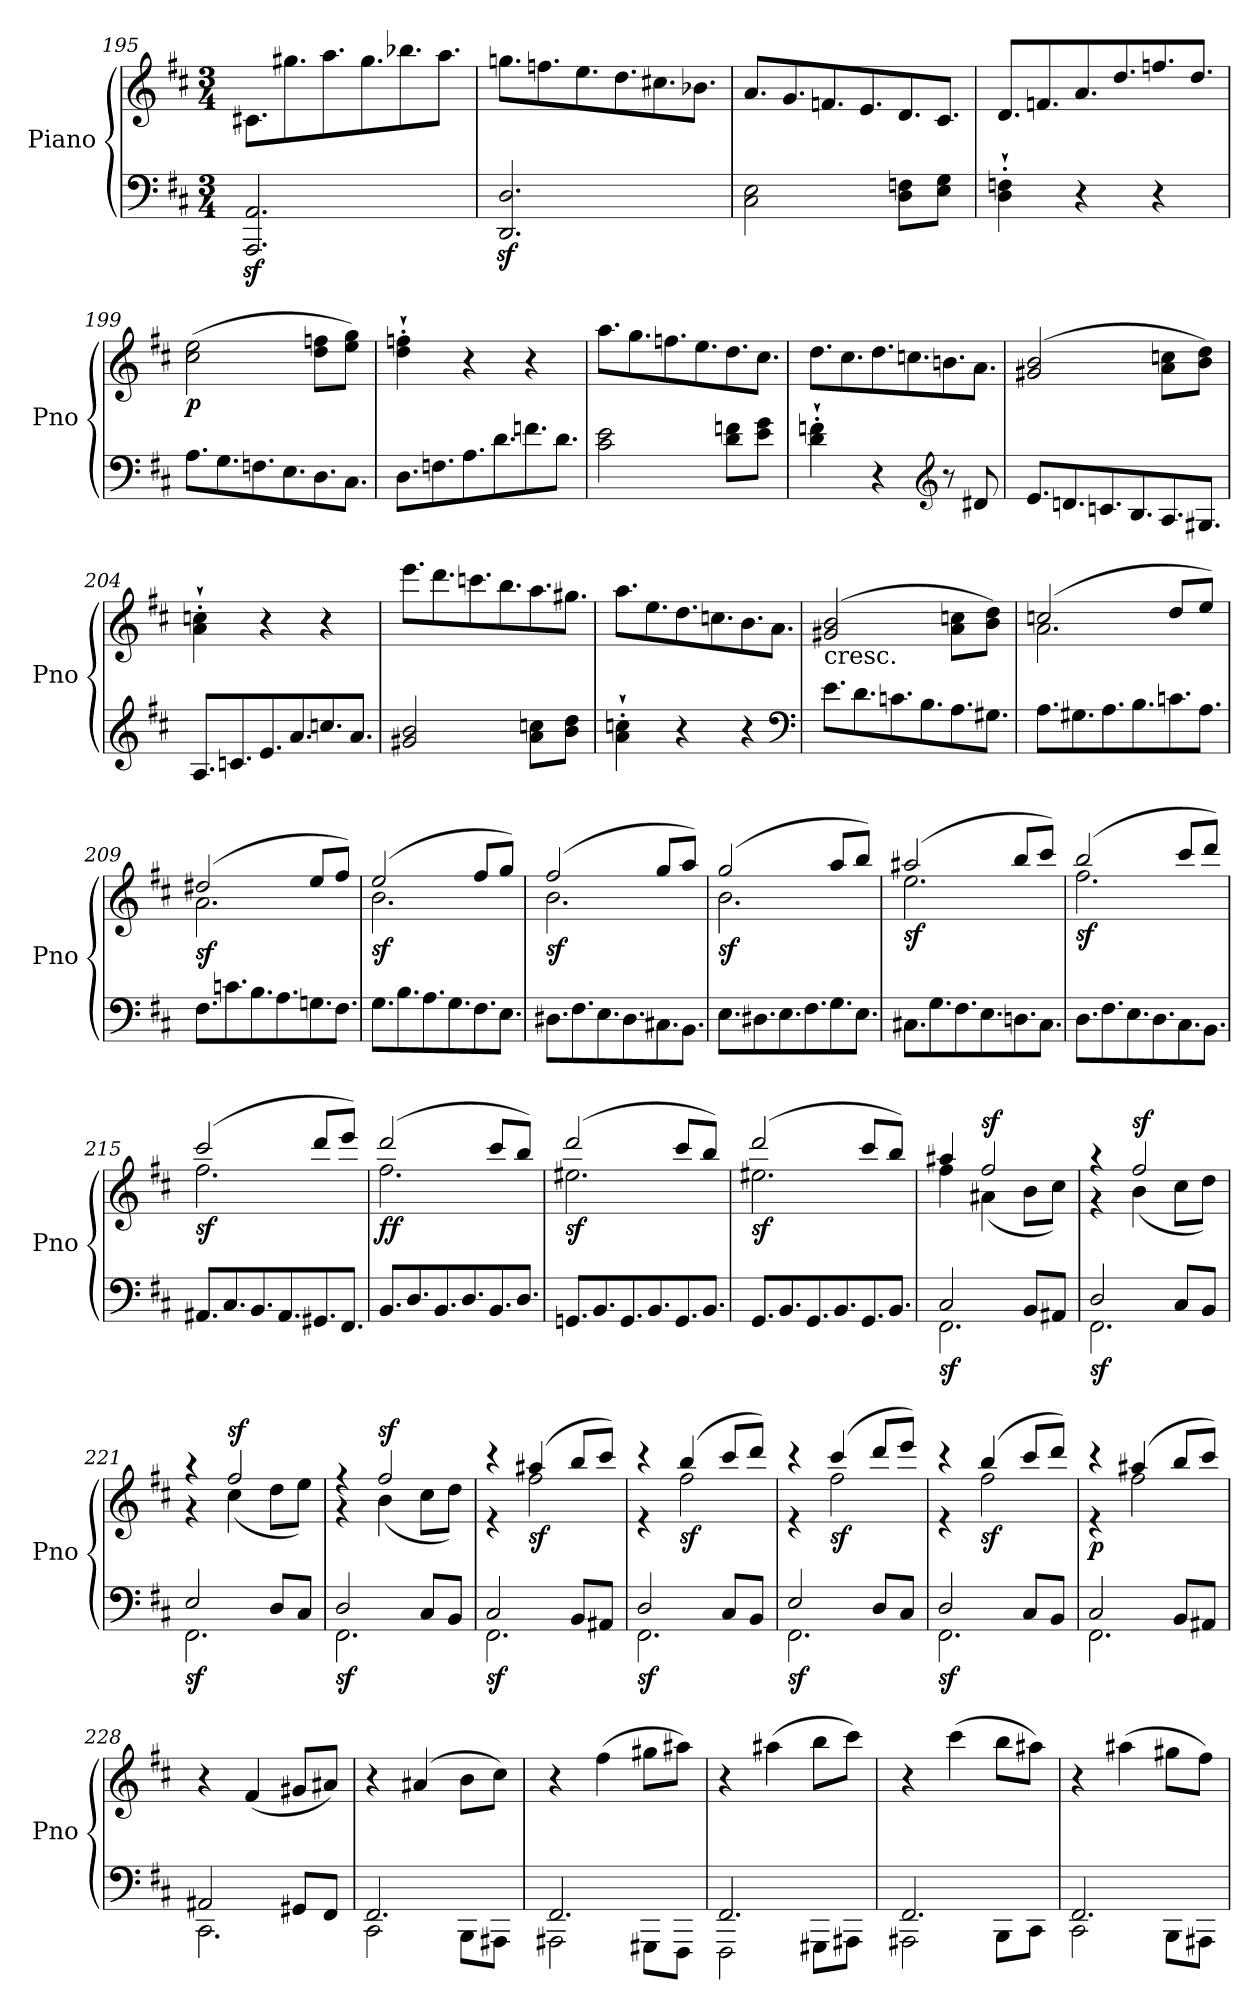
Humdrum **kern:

**kern	**kern	**dynam
*part1	*part1	*part1
*staff2	*staff1	*staff1/2
*I"Piano	*	*
*I'Pno	*	*
*clefF4	*clefG2	*
*k[f#c#]	*k[f#c#]	*
*D:	*D:	*
*M3/4	*M3/4	*
*	*Xtuplet	*
=195	=195	=195
2.AAA/z< 2.AA/z<	12.c#X\L	.
.	12.gg#X\	.
.	12.aa\	.
.	12.gg#\	.
.	12.bb-X\	.
.	12.aa\J	.
=196	=196	=196
2.DD/z< 2.D/z<	12.ggn\L	.
.	12.ffn\	.
.	12.ee\	.
.	12.dd\	.
.	12.cc#X\	.
.	12.b-X\J	.
!!LO:LB:g=z
=197	=197	=197
2C#\ 2E\	12.a/L	.
.	12.g/	.
.	12.fn/	.
.	12.e/	.
8D\ 8Fn\L	12.d/	.
8E\ 8G\J	12.c#/J	.
=198	=198	=198
4D\`' 4Fn\`'	12.d/L	.
.	12.fn/	.
4r	12.a/	.
.	12.dd/	.
4r	12.ffn/	.
.	12.dd/J	.
=199	=199	=199
*Xtuplet	*	*
!	!	!LO:DY:b
12.A\L	(2cc#\ 2ee\	p
12.G\	.	.
12.Fn\	.	.
12.E\	.	.
12.D\	8dd\ 8ffn\L	.
12.C#\J	8ee\ 8gg\J)	.
=200	=200	=200
12.D\L	4dd\`' 4ffn\`'	.
12.Fn\	.	.
12.A\	4r	.
12.d\	.	.
12.fn\	4r	.
12.d\J	.	.
=201	=201	=201
2c#\ 2e\	12.aa\L	.
.	12.gg\	.
.	12.ffn\	.
.	12.ee\	.
8d\ 8fn\L	12.dd\	.
8e\ 8g\J	12.cc#\J	.
=202	=202	=202
4d\`' 4fn\`'	12.dd\L	.
.	12.cc#\	.
4r	12.dd\	.
.	12.ccn\	.
*clefG2	*	*
8r	12.bn\	.
8d#X/	12.a\J	.
=203	=203	=203
12.e/L	(2g#X/ 2b/	.
12.dn/	.	.
12.cn/	.	.
12.B/	.	.
12.A/	8a\ 8ccn\L	.
12.G#X/J	8b\ 8dd\J)	.
!!LO:PB:g=z
=204	=204	=204
12.A/L	4a\`' 4ccn\`'	.
12.cn/	.	.
12.e/	4r	.
12.a/	.	.
12.ccn/	4r	.
12.a/J	.	.
=205	=205	=205
2g#X/ 2b/	12.eee\L	.
.	12.ddd\	.
.	12.cccn\	.
.	12.bb\	.
8a\ 8ccn\L	12.aa\	.
8b\ 8dd\J	12.gg#X\J	.
=206	=206	=206
4a\`' 4ccn\`'	12.aa\L	.
.	12.ee\	.
4r	12.dd\	.
.	12.ccn\	.
4r	12.b\	.
.	12.a\J	.
*clefF4	*	*
=207	=207	=207
!	!LO:TX:b:t=cresc.	!
12.e\L	(2g#X/ 2b/	.
12.d\	.	.
12.cn\	.	.
12.B\	.	.
12.A\	8a\ 8ccn\L	.
12.G#X\J	8b\ 8dd\J)	.
=208	=208	=208
*	*^	*
12.A\L	(2ccn/	2.a\	.
12.G#X\	.	.	.
12.A\	.	.	.
12.B\	.	.	.
12.cn\	8dd/L	.	.
12.A\J	8ee/J)	.	.
=209	=209	=209	=209
!	!	!	!LO:DY:b
12.F#\L	(2dd#X/	2.a\	sf
12.cn\	.	.	.
12.B\	.	.	.
12.A\	.	.	.
12.Gn\	8ee/L	.	.
12.F#\J	8ff#/J)	.	.
=210	=210	=210	=210
!	!	!	!LO:DY:b
12.G\L	(2ee/	2.b\	sf
12.B\	.	.	.
12.A\	.	.	.
12.G\	.	.	.
12.F#\	8ff#/L	.	.
12.E\J	8gg/J)	.	.
!!LO:LB:g=z	!!
=211	=211	=211	=211
!	!	!	!LO:DY:b
12.D#X\L	(2ff#/	2.b\	sf
12.F#\	.	.	.
12.E\	.	.	.
12.D#\	.	.	.
12.C#X\	8gg/L	.	.
12.BB\J	8aa/J)	.	.
=212	=212	=212	=212
!	!	!	!LO:DY:b
12.E\L	(2gg/	2.b\	sf
12.D#X\	.	.	.
12.E\	.	.	.
12.F#\	.	.	.
12.G\	8aa/L	.	.
12.E\J	8bb/J)	.	.
=213	=213	=213	=213
!	!	!	!LO:DY:b
12.C#X\L	(2aa#X/	2.ee\	sf
12.G\	.	.	.
12.F#\	.	.	.
12.E\	.	.	.
12.Dn\	8bb/L	.	.
12.C#\J	8ccc#/J)	.	.
=214	=214	=214	=214
!	!	!	!LO:DY:b
12.D\L	(2bb/	2.ff#\	sf
12.F#\	.	.	.
12.E\	.	.	.
12.D\	.	.	.
12.C#\	8ccc#/L	.	.
12.BB\J	8ddd/J)	.	.
=215	=215	=215	=215
!	!	!	!LO:DY:b
12.AA#X/L	(2ccc#/	2.ff#\	sf
12.C#/	.	.	.
12.BB/	.	.	.
12.AA#/	.	.	.
12.GG#X/	8ddd/L	.	.
12.FF#/J	8eee/J)	.	.
=216	=216	=216	=216
!	!	!	!LO:DY:b
12.BB/L	(2ddd/	2.ff#\	ff
12.D/	.	.	.
12.BB/	.	.	.
12.D/	.	.	.
12.BB/	8ccc#/L	.	.
12.D/J	8bb/J)	.	.
=217	=217	=217	=217
!	!	!	!LO:DY:b
12.GGn/L	(2ddd/	2.ee#X\	sf
12.BB/	.	.	.
12.GG/	.	.	.
12.BB/	.	.	.
12.GG/	8ccc#/L	.	.
12.BB/J	8bb/J)	.	.
!!LO:LB:g=z	!!
=218	=218	=218	=218
!	!	!	!LO:DY:b
12.GG/L	(2ddd/	2.ee#X\	sf
12.BB/	.	.	.
12.GG/	.	.	.
12.BB/	.	.	.
12.GG/	8ccc#/L	.	.
12.BB/J	8bb/J)	.	.
=219	=219	=219	=219
*^	*	*	*
!	!	!	!	!LO:DY:b=2
2C#/	2.FF#\	4aa#X/	4ff#\	sf
!	!	!	!	!LO:DY:a
.	.	2ff#/	(4a#X\	sf
8BB/L	.	.	8b\L	.
8AA#X/J	.	.	8cc#\J)	.
=220	=220	=220	=220	=220
!	!	!	!	!LO:DY:b=2
2D/	2.FF#\	4raa	4rg	sf
!	!	!	!	!LO:DY:a
.	.	2ff#/	(4b\	sf
8C#/L	.	.	8cc#\L	.
8BB/J	.	.	8dd\J)	.
=221	=221	=221	=221	=221
!	!	!	!	!LO:DY:b=2
2E/	2.FF#\	4raa	4rg	sf
!	!	!	!	!LO:DY:a
.	.	2ff#/	(4cc#\	sf
8D/L	.	.	8dd\L	.
8C#/J	.	.	8ee\J)	.
=222	=222	=222	=222	=222
!	!	!	!	!LO:DY:b=2
2D/	2.FF#\	4rff	4rg	sf
!	!	!	!	!LO:DY:a
.	.	2ff#/	(4b\	sf
8C#/L	.	.	8cc#\L	.
8BB/J	.	.	8dd\J)	.
=223	=223	=223	=223	=223
!	!	!	!	!LO:DY:b=2
2C#/	2.FF#\	4rccc	4r	sf
!	!	!	!	!LO:DY:b
.	.	(4aa#X/	2ff#\	sf
8BB/L	.	8bb/L	.	.
8AA#X/J	.	8ccc#/J)	.	.
=224	=224	=224	=224	=224
!	!	!	!	!LO:DY:b=2
2D/	2.FF#\	4rccc	4r	sf
!	!	!	!	!LO:DY:b
.	.	(4bb/	2ff#\	sf
8C#/L	.	8ccc#/L	.	.
8BB/J	.	8ddd/J)	.	.
=225	=225	=225	=225	=225
!	!	!	!	!LO:DY:b=2
2E/	2.FF#\	4rccc	4r	sf
!	!	!	!	!LO:DY:b
.	.	(4ccc#/	2ff#\	sf
8D/L	.	8ddd/L	.	.
8C#/J	.	8eee/J)	.	.
=226	=226	=226	=226	=226
!	!	!	!	!LO:DY:b=2
2D/	2.FF#\	4rccc	4r	sf
!	!	!	!	!LO:DY:b
.	.	(4bb/	2ff#\	sf
8C#/L	.	8ccc#/L	.	.
8BB/J	.	8ddd/J)	.	.
=227	=227	=227	=227	=227
!	!	!	!	!LO:DY:b
2C#/	2.FF#\	4rccc	4r	p
.	.	(4aa#X/	2ff#\	.
8BB/L	.	8bb/L	.	.
8AA#X/J	.	8ccc#/J)	.	.
*	*	*v	*v	*
!!LO:LB:g=z
=228	=228	=228	=228
2AA#X/	2.CC#\	4r	.
.	.	(4f#/	.
8GG#X/L	.	8g#X/L	.
8FF#/J	.	8a#X/J)	.
=229	=229	=229	=229
2.FF#/	2CC#\	4r	.
.	.	(4a#X/	.
.	8BBB\L	8b\L	.
.	8AAA#X\J	8cc#\J)	.
=230	=230	=230	=230
2.FF#/	2AAA#X\	4r	.
.	.	(4ff#\	.
.	8GGG#X\L	8gg#X\L	.
.	8FFF#\J	8aa#X\J)	.
=231	=231	=231	=231
2.FF#/	2FFF#\	4r	.
.	.	(4aa#X\	.
.	8GGG#X\L	8bb\L	.
.	8AAA#X\J	8ccc#\J)	.
=232	=232	=232	=232
2.FF#/	2AAA#X\	4r	.
.	.	(4ccc#\	.
.	8BBB\L	8bb\L	.
.	8CC#\J	8aa#X\J)	.
=233	=233	=233	=233
2.FF#/	2CC#\	4r	.
.	.	(4aa#X\	.
.	8BBB\L	8gg#X\L	.
.	8AAA#X\J	8ff#\J)	.
*v	*v	*	*
=	=	=
*-	*-	*-
